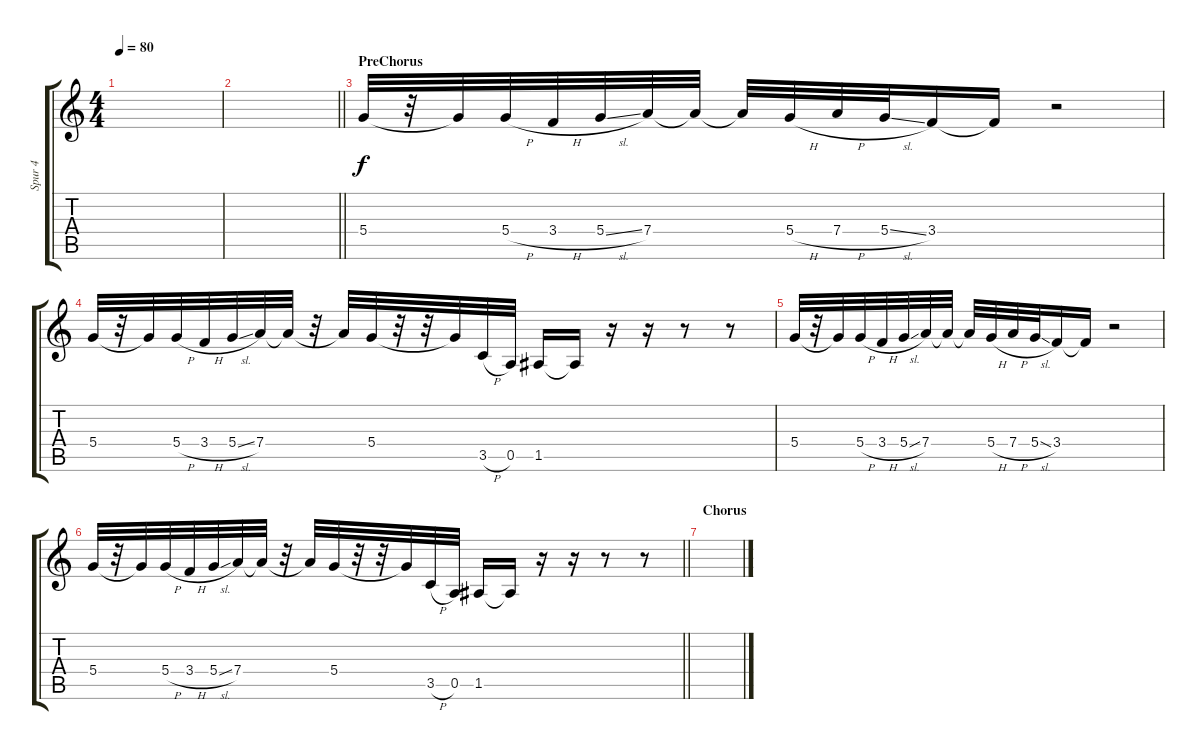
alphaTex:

\track ("Spur 4" "Spur 4") {instrument distortionguitar}
\staff {score tabs}
\tuning (E4 B3 G3 D3 A2 E2) {hide}
\ts (4 4)
\tempo 80
\clef g2
\ks c
|
\barLineRight lightlight
|
\section ("" "PreChorus")
5.4.32 r.32 5.4{t}.32 5.4{h}.32 3.4{h}.32 5.4{sl}.32 7.4.32 7.4{t}.32 7.4{t}.32 5.4{h}.32 7.4{h}.32 5.4{sl}.32 3.4.16 3.4{t}.16 r.2 |
5.4.32 r.32 5.4{t}.32 5.4{h}.32 3.4{h}.32 5.4{sl}.32 7.4.32 7.4{t}.32 r.32 7.4{t}.32 5.4.32 r.32 r.32 5.4{t}.32 3.5{h}.32 0.5.32 1.5.16 1.5{t}.16 r.16 r.16 r.8 r.8 |
5.4.32 r.32 5.4{t}.32 5.4{h}.32 3.4{h}.32 5.4{sl}.32 7.4.32 7.4{t}.32 7.4{t}.32 5.4{h}.32 7.4{h}.32 5.4{sl}.32 3.4.16 3.4{t}.16 r.2 |
\barLineRight lightlight
5.4.32 r.32 5.4{t}.32 5.4{h}.32 3.4{h}.32 5.4{sl}.32 7.4.32 7.4{t}.32 r.32 7.4{t}.32 5.4.32 r.32 r.32 5.4{t}.32 3.5{h}.32 0.5.32 1.5.16 1.5{t}.16 r.16 r.16 r.8 r.8 |
\section ("" "Chorus")
